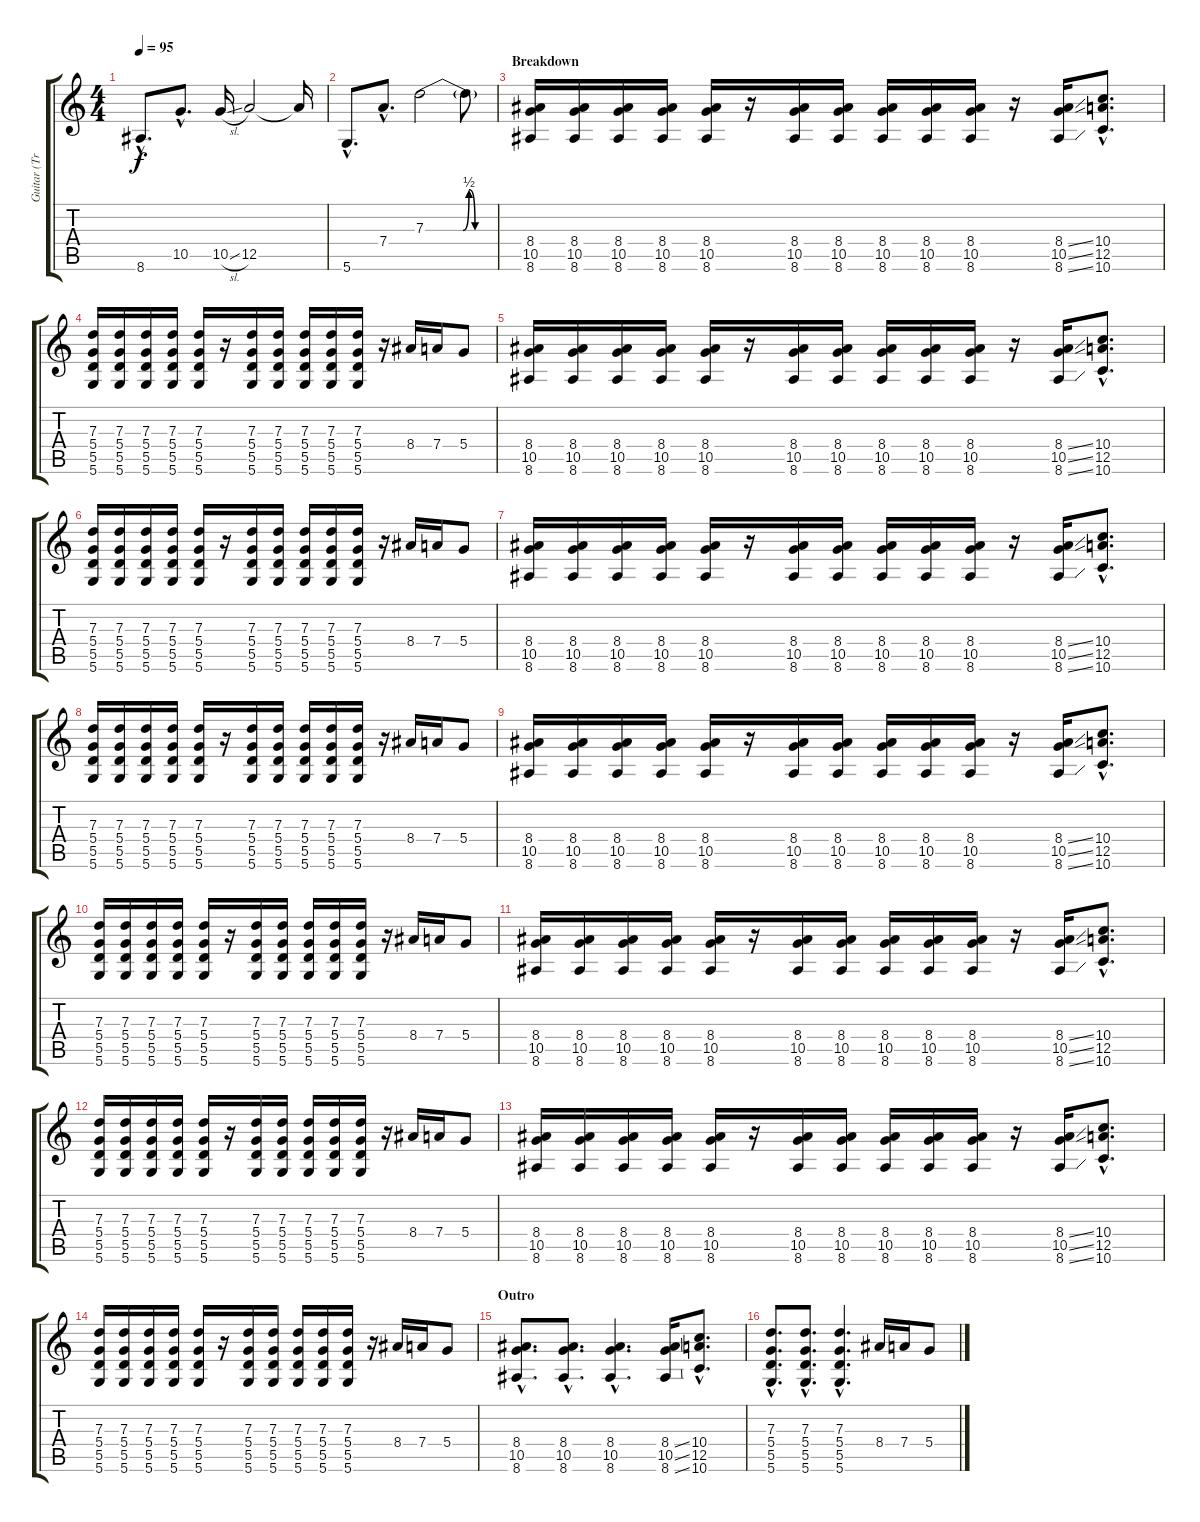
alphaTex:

\track ("Guitar (Travis Richter)" "Guitar (Tr") {instrument distortionguitar}
\staff {score tabs}
\tuning (E4 B3 G3 D3 A2 D2) {hide}
\ts (4 4)
\tempo 95
\clef g2
\ks c
8.6{hac}.8{d dy f} 10.5{hac}.8{d} 10.5{sl}.16 12.5.2 12.5{t}.16 |
5.6{hac}.8{d} 7.4{hac}.8{d} 7.3{be (custom 0 0 31 0 36 2 41 0 50 0 60 0)}.2 7.3{t}.8 |
\section ("" "Breakdown")
(8.4 10.5 8.6).16 (8.4 10.5 8.6).16 (8.4 10.5 8.6).16 (8.4 10.5 8.6).16 (8.4 10.5 8.6).16 r.16 (8.4 10.5 8.6).16 (8.4 10.5 8.6).16 (8.4 10.5 8.6).16 (8.4 10.5 8.6).16 (8.4 10.5 8.6).16 r.16 (8.4{ss} 10.5{ss} 8.6{ss}).16 (10.4{hac} 12.5{hac} 10.6{hac}).8{d} |
(7.3 5.4 5.5 5.6).16 (7.3 5.4 5.5 5.6).16 (7.3 5.4 5.5 5.6).16 (7.3 5.4 5.5 5.6).16 (7.3 5.4 5.5 5.6).16 r.16 (7.3 5.4 5.5 5.6).16 (7.3 5.4 5.5 5.6).16 (7.3 5.4 5.5 5.6).16 (7.3 5.4 5.5 5.6).16 (7.3 5.4 5.5 5.6).16 r.16 8.4.16 7.4.16 5.4.8 |
(8.4 10.5 8.6).16 (8.4 10.5 8.6).16 (8.4 10.5 8.6).16 (8.4 10.5 8.6).16 (8.4 10.5 8.6).16 r.16 (8.4 10.5 8.6).16 (8.4 10.5 8.6).16 (8.4 10.5 8.6).16 (8.4 10.5 8.6).16 (8.4 10.5 8.6).16 r.16 (8.4{ss} 10.5{ss} 8.6{ss}).16 (10.4{hac} 12.5{hac} 10.6{hac}).8{d} |
(7.3 5.4 5.5 5.6).16 (7.3 5.4 5.5 5.6).16 (7.3 5.4 5.5 5.6).16 (7.3 5.4 5.5 5.6).16 (7.3 5.4 5.5 5.6).16 r.16 (7.3 5.4 5.5 5.6).16 (7.3 5.4 5.5 5.6).16 (7.3 5.4 5.5 5.6).16 (7.3 5.4 5.5 5.6).16 (7.3 5.4 5.5 5.6).16 r.16 8.4.16 7.4.16 5.4.8 |
(8.4 10.5 8.6).16 (8.4 10.5 8.6).16 (8.4 10.5 8.6).16 (8.4 10.5 8.6).16 (8.4 10.5 8.6).16 r.16 (8.4 10.5 8.6).16 (8.4 10.5 8.6).16 (8.4 10.5 8.6).16 (8.4 10.5 8.6).16 (8.4 10.5 8.6).16 r.16 (8.4{ss} 10.5{ss} 8.6{ss}).16 (10.4{hac} 12.5{hac} 10.6{hac}).8{d} |
(7.3 5.4 5.5 5.6).16 (7.3 5.4 5.5 5.6).16 (7.3 5.4 5.5 5.6).16 (7.3 5.4 5.5 5.6).16 (7.3 5.4 5.5 5.6).16 r.16 (7.3 5.4 5.5 5.6).16 (7.3 5.4 5.5 5.6).16 (7.3 5.4 5.5 5.6).16 (7.3 5.4 5.5 5.6).16 (7.3 5.4 5.5 5.6).16 r.16 8.4.16 7.4.16 5.4.8 |
(8.4 10.5 8.6).16 (8.4 10.5 8.6).16 (8.4 10.5 8.6).16 (8.4 10.5 8.6).16 (8.4 10.5 8.6).16 r.16 (8.4 10.5 8.6).16 (8.4 10.5 8.6).16 (8.4 10.5 8.6).16 (8.4 10.5 8.6).16 (8.4 10.5 8.6).16 r.16 (8.4{ss} 10.5{ss} 8.6{ss}).16 (10.4{hac} 12.5{hac} 10.6{hac}).8{d} |
(7.3 5.4 5.5 5.6).16 (7.3 5.4 5.5 5.6).16 (7.3 5.4 5.5 5.6).16 (7.3 5.4 5.5 5.6).16 (7.3 5.4 5.5 5.6).16 r.16 (7.3 5.4 5.5 5.6).16 (7.3 5.4 5.5 5.6).16 (7.3 5.4 5.5 5.6).16 (7.3 5.4 5.5 5.6).16 (7.3 5.4 5.5 5.6).16 r.16 8.4.16 7.4.16 5.4.8 |
(8.4 10.5 8.6).16 (8.4 10.5 8.6).16 (8.4 10.5 8.6).16 (8.4 10.5 8.6).16 (8.4 10.5 8.6).16 r.16 (8.4 10.5 8.6).16 (8.4 10.5 8.6).16 (8.4 10.5 8.6).16 (8.4 10.5 8.6).16 (8.4 10.5 8.6).16 r.16 (8.4{ss} 10.5{ss} 8.6{ss}).16 (10.4{hac} 12.5{hac} 10.6{hac}).8{d} |
(7.3 5.4 5.5 5.6).16 (7.3 5.4 5.5 5.6).16 (7.3 5.4 5.5 5.6).16 (7.3 5.4 5.5 5.6).16 (7.3 5.4 5.5 5.6).16 r.16 (7.3 5.4 5.5 5.6).16 (7.3 5.4 5.5 5.6).16 (7.3 5.4 5.5 5.6).16 (7.3 5.4 5.5 5.6).16 (7.3 5.4 5.5 5.6).16 r.16 8.4.16 7.4.16 5.4.8 |
(8.4 10.5 8.6).16 (8.4 10.5 8.6).16 (8.4 10.5 8.6).16 (8.4 10.5 8.6).16 (8.4 10.5 8.6).16 r.16 (8.4 10.5 8.6).16 (8.4 10.5 8.6).16 (8.4 10.5 8.6).16 (8.4 10.5 8.6).16 (8.4 10.5 8.6).16 r.16 (8.4{ss} 10.5{ss} 8.6{ss}).16 (10.4{hac} 12.5{hac} 10.6{hac}).8{d} |
(7.3 5.4 5.5 5.6).16 (7.3 5.4 5.5 5.6).16 (7.3 5.4 5.5 5.6).16 (7.3 5.4 5.5 5.6).16 (7.3 5.4 5.5 5.6).16 r.16 (7.3 5.4 5.5 5.6).16 (7.3 5.4 5.5 5.6).16 (7.3 5.4 5.5 5.6).16 (7.3 5.4 5.5 5.6).16 (7.3 5.4 5.5 5.6).16 r.16 8.4.16 7.4.16 5.4.8 |
\section ("" "Outro")
(8.4{hac} 10.5{hac} 8.6{hac}).8{d} (8.4{hac} 10.5{hac} 8.6{hac}).8{d} (8.4{hac} 10.5{hac} 8.6{hac}).4{d} (8.4{ss} 10.5{ss} 8.6{ss}).16 (10.4{hac} 12.5{hac} 10.6{hac}).8{d} |
(7.3{hac} 5.4{hac} 5.5{hac} 5.6{hac}).8{d} (7.3{hac} 5.4{hac} 5.5{hac} 5.6{hac}).8{d} (7.3{hac} 5.4{hac} 5.5{hac} 5.6{hac}).4{d} 8.4.16 7.4.16 5.4.8
